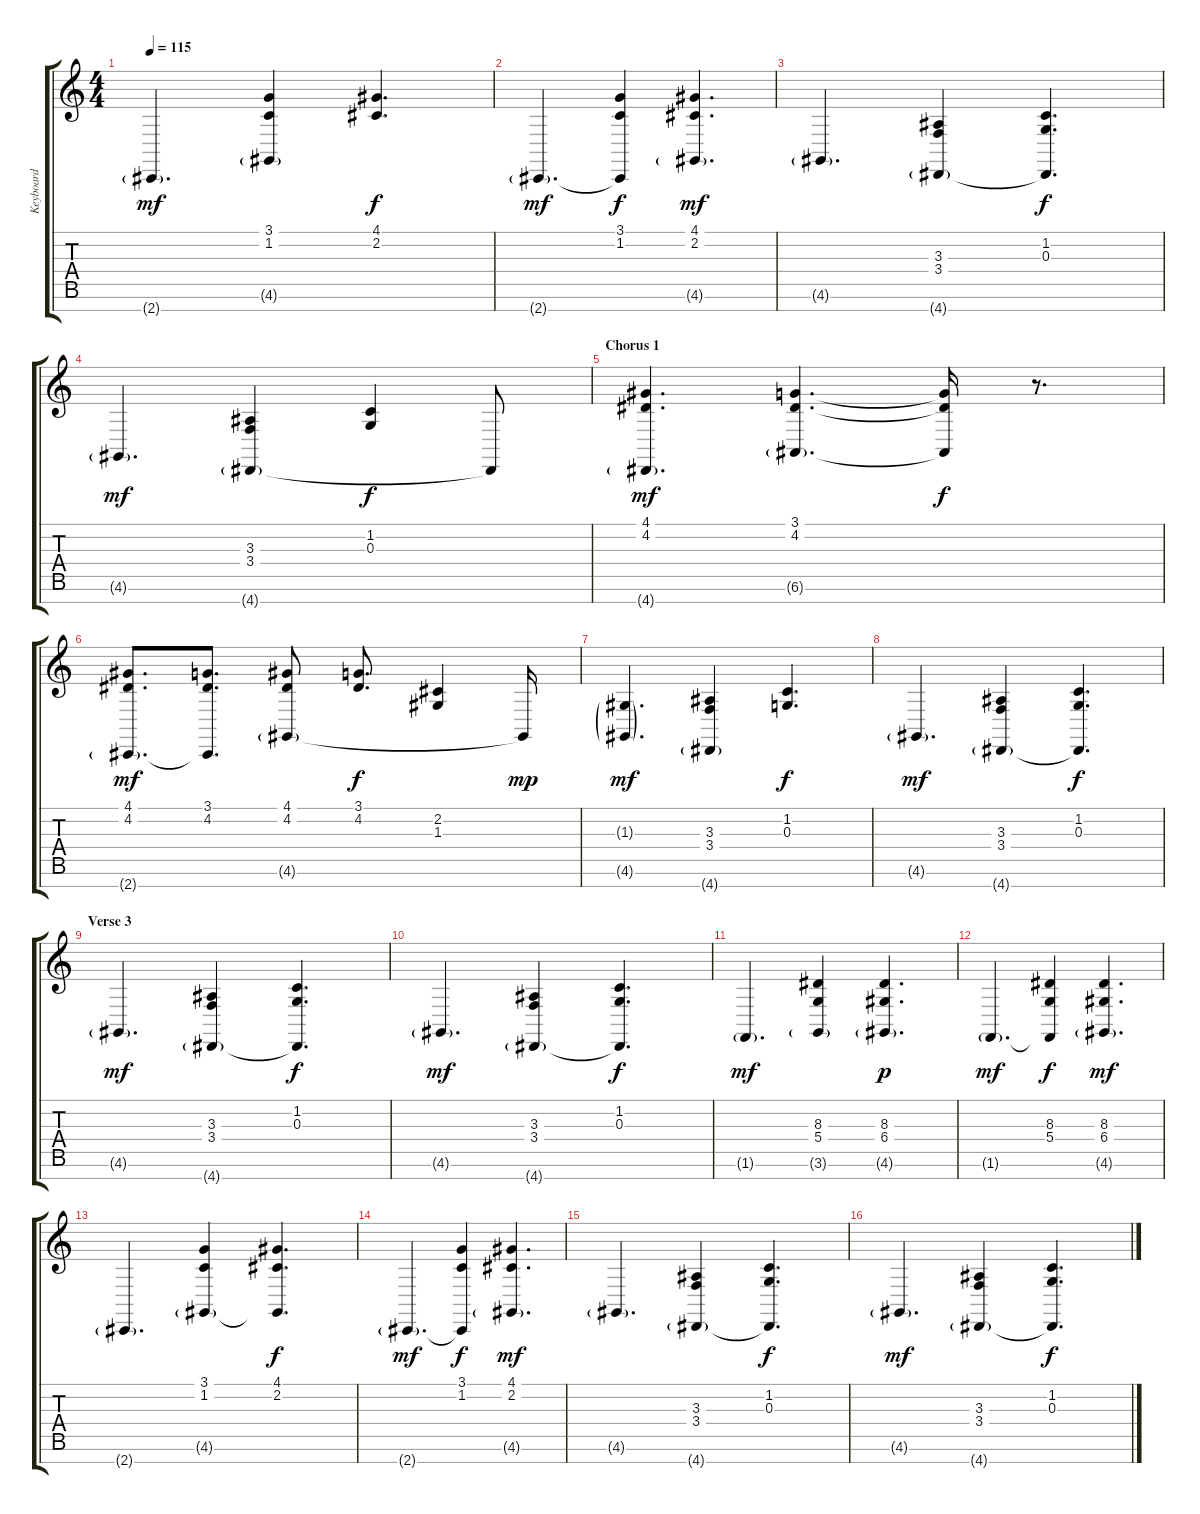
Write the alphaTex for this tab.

\track ("Keyboard" "Keyboard") {instrument pad1newage}
\staff {score tabs}
\tuning (E4 B3 G3 D3 A2 E2 B1) {hide}
\ts (4 4)
\tempo 115
\clef g2
\ks c
2.7{g}.4{d dy mf} (3.1 1.2 4.6{g}).4 (4.1 2.2).4{d dy f} |
2.7{g}.4{d dy mf} (3.1 1.2 2.7{t}).4{dy f} (4.1 2.2 4.6{g}).4{d dy mf} |
4.6{g}.4{d} (3.3 3.4 4.7{g}).4 (1.2 0.3 4.7{t}).4{d dy f} |
4.6{g}.4{d dy mf} (3.3 3.4 4.7{g}).4 (1.2 0.3).4{dy f} 4.7{t}.8 |
\section ("" "Chorus 1")
(4.1 4.2 4.7{g}).4{d dy mf} (3.1 4.2 6.6{g}).4{d} (3.1{t} 4.2{t} 6.6{t}).16{dy f} r.8{d} |
(4.1 4.2 2.7{g}).8{d dy mf} (3.1 4.2 2.7{t}).8{d} (4.1 4.2 4.6{g}).8 (3.1 4.2).8{d dy f} (2.2 1.3).4 4.6{t}.16{dy mp} |
(1.3{g} 4.6{g}).4{d dy mf} (3.3 3.4 4.7{g}).4 (1.2 0.3).4{d dy f} |
4.6{g}.4{d dy mf} (3.3 3.4 4.7{g}).4 (1.2 0.3 4.7{t}).4{d dy f} |
\section ("" "Verse 3")
4.6{g}.4{d dy mf} (3.3 3.4 4.7{g}).4 (1.2 0.3 4.7{t}).4{d dy f} |
4.6{g}.4{d dy mf} (3.3 3.4 4.7{g}).4 (1.2 0.3 4.7{t}).4{d dy f} |
1.6{g}.4{d dy mf} (8.3 5.4 3.6{g}).4 (8.3 6.4 4.6{g}).4{d dy p} |
1.6{g}.4{d dy mf} (8.3 5.4 1.6{t}).4{dy f} (8.3 6.4 4.6{g}).4{d dy mf} |
2.7{g}.4{d} (3.1 1.2 4.6{g}).4 (4.1 2.2 4.6{t}).4{d dy f} |
2.7{g}.4{d dy mf} (3.1 1.2 2.7{t}).4{dy f} (4.1 2.2 4.6{g}).4{d dy mf} |
4.6{g}.4{d} (3.3 3.4 4.7{g}).4 (1.2 0.3 4.7{t}).4{d dy f} |
4.6{g}.4{d dy mf} (3.3 3.4 4.7{g}).4 (1.2 0.3 4.7{t}).4{d dy f}
